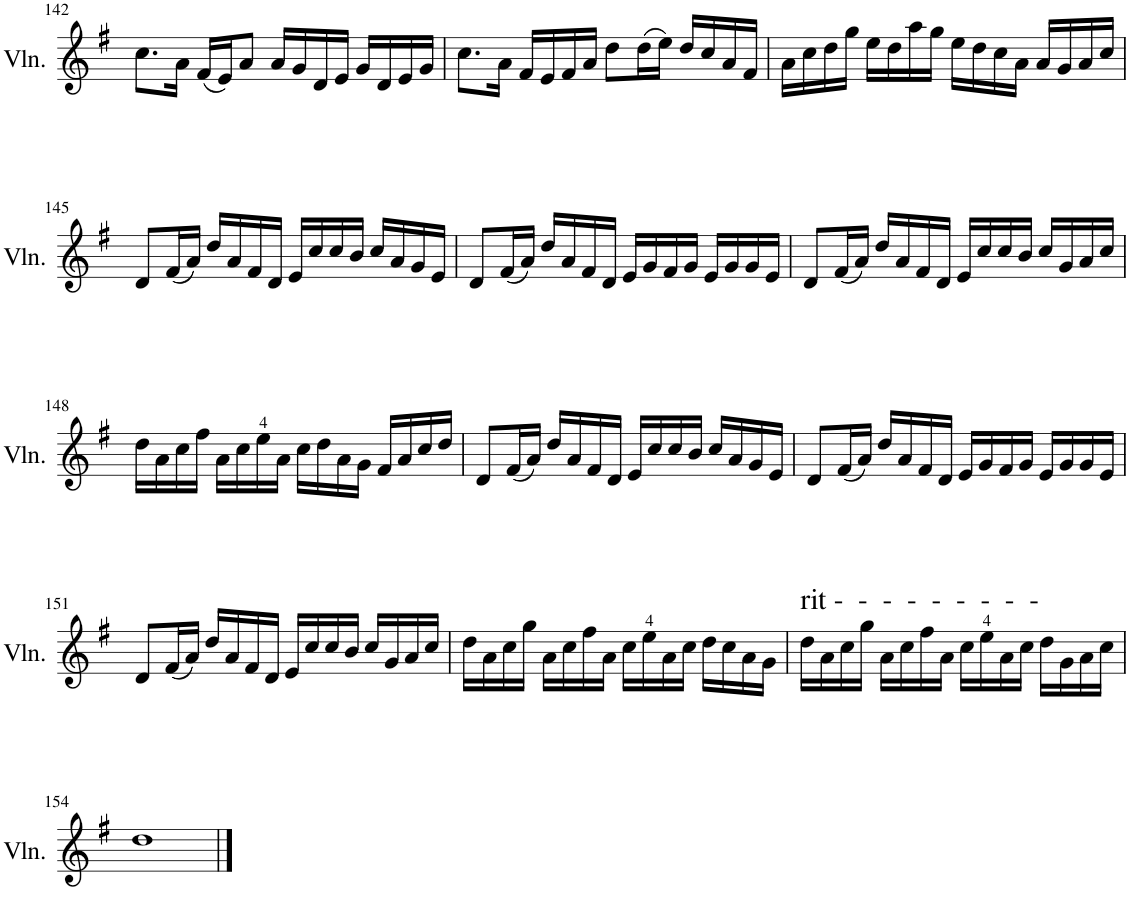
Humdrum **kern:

**kern
*part1
*staff1
*I"Violin
*I'Vln.
!!LO:PB:g=z
*clefG2
*k[f#]
*M4/4
=142
8.cc\L
16a\Jk
(16f#/LL
16e/J)
8a/J
16a/LL
16g/
16d/
16e/JJ
16g/LL
16d/
16e/
16g/JJ
=143
8.cc\L
16a\Jk
16f#/LL
16e/
16f#/
16a/JJ
8dd\L
(16dd\L
16ee\JJ)
16dd/LL
16cc/
16a/
16f#/JJ
=144
16a\LL
16cc\
16dd\
16gg\JJ
16ee\LL
16dd\
16aa\
16gg\JJ
16ee\LL
16dd\
16cc\
16a\JJ
16a/LL
16g/
16a/
16cc/JJ
!!LO:LB:g=z
=145
8d/L
(16f#/L
16a/JJ)
16dd/LL
16a/
16f#/
16d/JJ
16e/LL
16cc/
16cc/
16b/JJ
16cc/LL
16a/
16g/
16e/JJ
=146
8d/L
(16f#/L
16a/JJ)
16dd/LL
16a/
16f#/
16d/JJ
16e/LL
16g/
16f#/
16g/JJ
16e/LL
16g/
16g/
16e/JJ
=147
8d/L
(16f#/L
16a/JJ)
16dd/LL
16a/
16f#/
16d/JJ
16e/LL
16cc/
16cc/
16b/JJ
16cc/LL
16g/
16a/
16cc/JJ
!!LO:LB:g=z
=148
16dd\LL
16a\
16cc\
16ff#\JJ
16a\LL
16cc\
16ee\
16a\JJ
16cc\LL
16dd\
16a\
16g\JJ
16f#/LL
16a/
16cc/
16dd/JJ
=149
8d/L
(16f#/L
16a/JJ)
16dd/LL
16a/
16f#/
16d/JJ
16e/LL
16cc/
16cc/
16b/JJ
16cc/LL
16a/
16g/
16e/JJ
=150
8d/L
(16f#/L
16a/JJ)
16dd/LL
16a/
16f#/
16d/JJ
16e/LL
16g/
16f#/
16g/JJ
16e/LL
16g/
16g/
16e/JJ
!!LO:LB:g=z
=151
8d/L
(16f#/L
16a/JJ)
16dd/LL
16a/
16f#/
16d/JJ
16e/LL
16cc/
16cc/
16b/JJ
16cc/LL
16g/
16a/
16cc/JJ
=152
16dd\LL
16a\
16cc\
16gg\JJ
16a\LL
16cc\
16ff#\
16a\JJ
16cc\LL
16ee\
16a\
16cc\JJ
16dd\LL
16cc\
16a\
16g\JJ
=153
!LO:TX:a:t=rit -  -  -  -  -  -  -  -  -
16dd\LL
16a\
16cc\
16gg\JJ
16a\LL
16cc\
16ff#\
16a\JJ
16cc\LL
16ee\
16a\
16cc\JJ
16dd\LL
16g\
16a\
16cc\JJ
!!LO:LB:g=z
=154
1dd
==
*-
